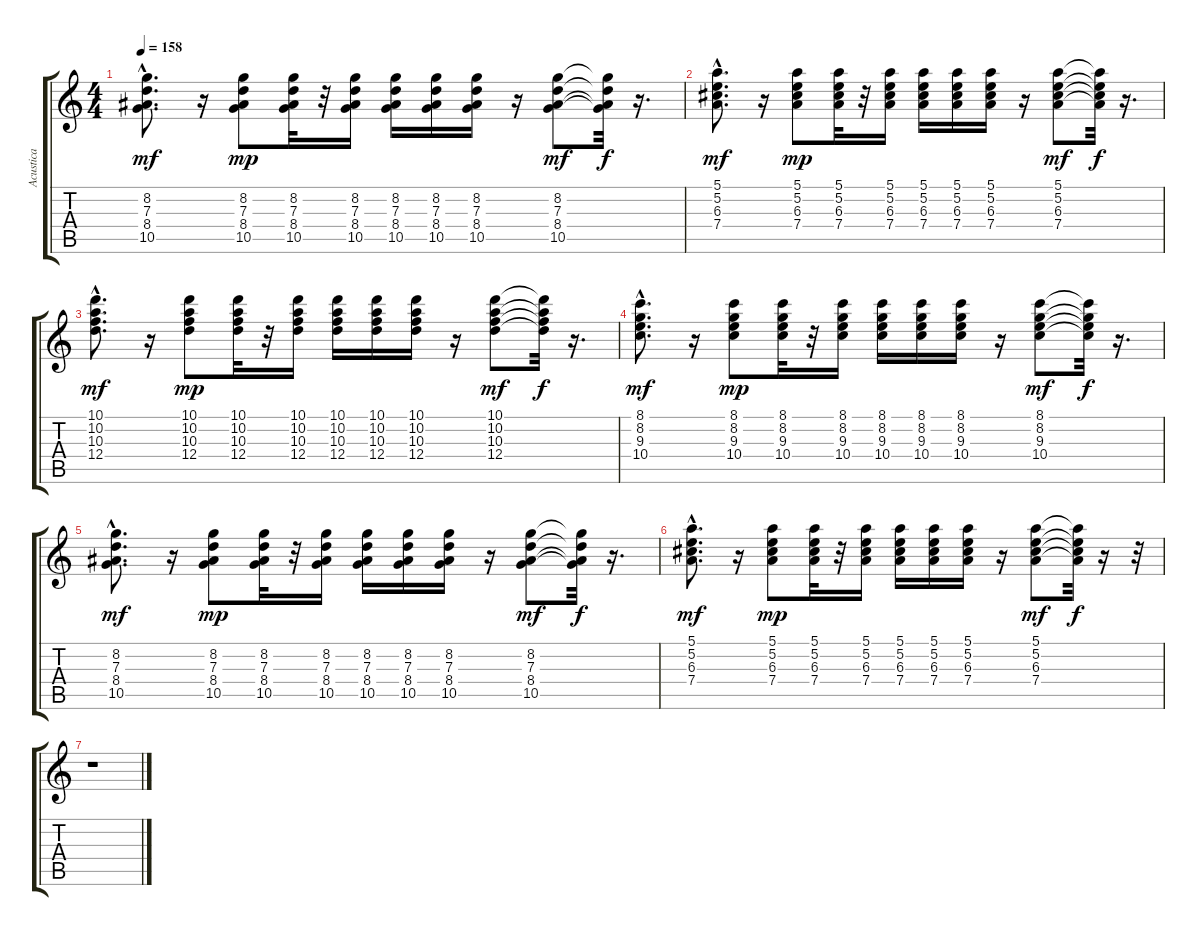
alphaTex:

\track ("Acustica" "Acustica") {instrument acousticguitarsteel}
\staff {score tabs}
\tuning (E4 B3 G3 D3 A2 E2) {hide}
\ts (4 4)
\tempo 158
\clef g2
\ks c
(8.2{hac} 7.3{hac} 8.4{hac} 10.5{hac}).8{d dy mf} r.16 (8.2 7.3 8.4 10.5).8{dy mp} (8.2 7.3 8.4 10.5).32 r.32 (8.2 7.3 8.4 10.5).16 (8.2 7.3 8.4 10.5).16 (8.2 7.3 8.4 10.5).16 (8.2 7.3 8.4 10.5).16 r.16 (8.2 7.3 8.4 10.5).8{dy mf} (8.2{t} 7.3{t} 8.4{t} 10.5{t}).32{dy f} r.16{d} |
(5.1{hac} 5.2{hac} 6.3{hac} 7.4{hac}).8{d dy mf} r.16 (5.1 5.2 6.3 7.4).8{dy mp} (5.1 5.2 6.3 7.4).32 r.32 (5.1 5.2 6.3 7.4).16 (5.1 5.2 6.3 7.4).16 (5.1 5.2 6.3 7.4).16 (5.1 5.2 6.3 7.4).16 r.16 (5.1 5.2 6.3 7.4).8{dy mf} (5.1{t} 5.2{t} 6.3{t} 7.4{t}).32{dy f} r.16{d} |
(10.1{hac} 10.2{hac} 10.3{hac} 12.4{hac}).8{d dy mf} r.16 (10.1 10.2 10.3 12.4).8{dy mp} (10.1 10.2 10.3 12.4).32 r.32 (10.1 10.2 10.3 12.4).16 (10.1 10.2 10.3 12.4).16 (10.1 10.2 10.3 12.4).16 (10.1 10.2 10.3 12.4).16 r.16 (10.1 10.2 10.3 12.4).8{dy mf} (10.1{t} 10.2{t} 10.3{t} 12.4{t}).32{dy f} r.16{d} |
(8.1{hac} 8.2{hac} 9.3{hac} 10.4{hac}).8{d dy mf} r.16 (8.1 8.2 9.3 10.4).8{dy mp} (8.1 8.2 9.3 10.4).32 r.32 (8.1 8.2 9.3 10.4).16 (8.1 8.2 9.3 10.4).16 (8.1 8.2 9.3 10.4).16 (8.1 8.2 9.3 10.4).16 r.16 (8.1 8.2 9.3 10.4).8{dy mf} (8.1{t} 8.2{t} 9.3{t} 10.4{t}).32{dy f} r.16{d} |
(8.2{hac} 7.3{hac} 8.4{hac} 10.5{hac}).8{d dy mf} r.16 (8.2 7.3 8.4 10.5).8{dy mp} (8.2 7.3 8.4 10.5).32 r.32 (8.2 7.3 8.4 10.5).16 (8.2 7.3 8.4 10.5).16 (8.2 7.3 8.4 10.5).16 (8.2 7.3 8.4 10.5).16 r.16 (8.2 7.3 8.4 10.5).8{dy mf} (8.2{t} 7.3{t} 8.4{t} 10.5{t}).32{dy f} r.16{d} |
(5.1{hac} 5.2{hac} 6.3{hac} 7.4{hac}).8{d dy mf} r.16 (5.1 5.2 6.3 7.4).8{dy mp} (5.1 5.2 6.3 7.4).32 r.32 (5.1 5.2 6.3 7.4).16 (5.1 5.2 6.3 7.4).16 (5.1 5.2 6.3 7.4).16 (5.1 5.2 6.3 7.4).16 r.16 (5.1 5.2 6.3 7.4).8{dy mf} (5.1{t} 5.2{t} 6.3{t} 7.4{t}).32{dy f} r.16 r.32 |
r.1
